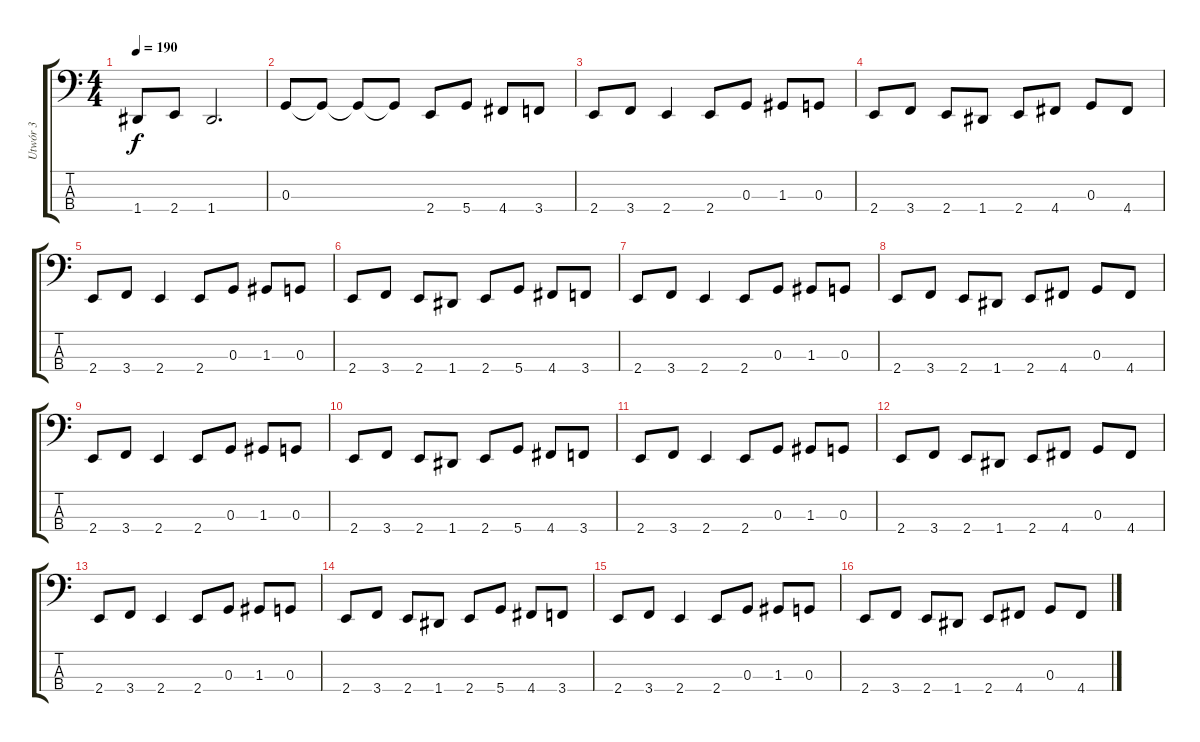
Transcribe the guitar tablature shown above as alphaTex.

\track ("Utwór 3" "Utwór 3") {instrument electricbassfinger}
\staff {score tabs}
\tuning (F2 C2 G1 D1) {hide}
\ts (4 4)
\tempo 190
\clef f4
\ks c
1.4.8{dy f} 2.4.8 1.4.2{d} |
0.3.8 0.3{t}.8 0.3{t}.8 0.3{t}.8 2.4.8 5.4.8 4.4.8 3.4.8 |
2.4.8 3.4.8 2.4.4 2.4.8 0.3.8 1.3.8 0.3.8 |
2.4.8 3.4.8 2.4.8 1.4.8 2.4.8 4.4.8 0.3.8 4.4.8 |
2.4.8 3.4.8 2.4.4 2.4.8 0.3.8 1.3.8 0.3.8 |
2.4.8 3.4.8 2.4.8 1.4.8 2.4.8 5.4.8 4.4.8 3.4.8 |
2.4.8 3.4.8 2.4.4 2.4.8 0.3.8 1.3.8 0.3.8 |
2.4.8 3.4.8 2.4.8 1.4.8 2.4.8 4.4.8 0.3.8 4.4.8 |
2.4.8 3.4.8 2.4.4 2.4.8 0.3.8 1.3.8 0.3.8 |
2.4.8 3.4.8 2.4.8 1.4.8 2.4.8 5.4.8 4.4.8 3.4.8 |
2.4.8 3.4.8 2.4.4 2.4.8 0.3.8 1.3.8 0.3.8 |
2.4.8 3.4.8 2.4.8 1.4.8 2.4.8 4.4.8 0.3.8 4.4.8 |
2.4.8 3.4.8 2.4.4 2.4.8 0.3.8 1.3.8 0.3.8 |
2.4.8 3.4.8 2.4.8 1.4.8 2.4.8 5.4.8 4.4.8 3.4.8 |
2.4.8 3.4.8 2.4.4 2.4.8 0.3.8 1.3.8 0.3.8 |
2.4.8 3.4.8 2.4.8 1.4.8 2.4.8 4.4.8 0.3.8 4.4.8
